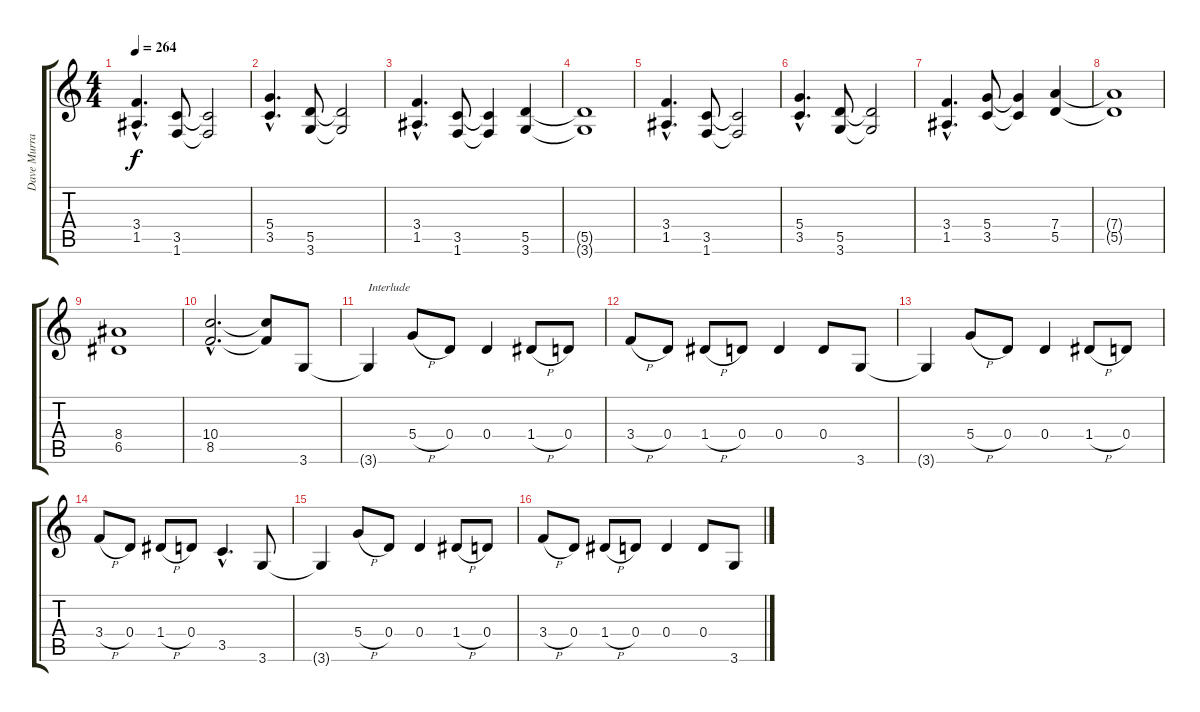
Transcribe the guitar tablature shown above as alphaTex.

\track ("Dave Murray" "Dave Murra") {instrument distortionguitar}
\staff {score tabs}
\tuning (E4 B3 G3 D3 A2 E2) {hide}
\ts (4 4)
\tempo 264
\clef g2
\ks c
(3.4{hac} 1.5{hac}).4{d dy f} (3.5 1.6).8 (3.5{t} 1.6{t}).2 |
(5.4{hac} 3.5{hac}).4{d} (5.5 3.6).8 (5.5{t} 3.6{t}).2 |
(3.4{hac} 1.5{hac}).4{d} (3.5 1.6).8 (3.5{t} 1.6{t}).4 (5.5 3.6).4 |
(5.5{t} 3.6{t}).1 |
(3.4{hac} 1.5{hac}).4{d} (3.5 1.6).8 (3.5{t} 1.6{t}).2 |
(5.4{hac} 3.5{hac}).4{d} (5.5 3.6).8 (5.5{t} 3.6{t}).2 |
(3.4{hac} 1.5{hac}).4{d} (5.4 3.5).8 (5.4{t} 3.5{t}).4 (7.4 5.5).4 |
(7.4{t} 5.5{t}).1 |
(8.4 6.5).1 |
(10.4{hac} 8.5{hac}).2{d} (10.4{t} 8.5{t}).8 3.6.8 |
3.6{t}.4{txt "Interlude"} 5.4{h}.8 0.4.8 0.4.4 1.4{h}.8 0.4.8 |
3.4{h}.8 0.4.8 1.4{h}.8 0.4.8 0.4.4 0.4.8 3.6.8 |
3.6{t}.4 5.4{h}.8 0.4.8 0.4.4 1.4{h}.8 0.4.8 |
3.4{h}.8 0.4.8 1.4{h}.8 0.4.8 3.5{hac}.4{d} 3.6.8 |
3.6{t}.4 5.4{h}.8 0.4.8 0.4.4 1.4{h}.8 0.4.8 |
3.4{h}.8 0.4.8 1.4{h}.8 0.4.8 0.4.4 0.4.8 3.6.8
